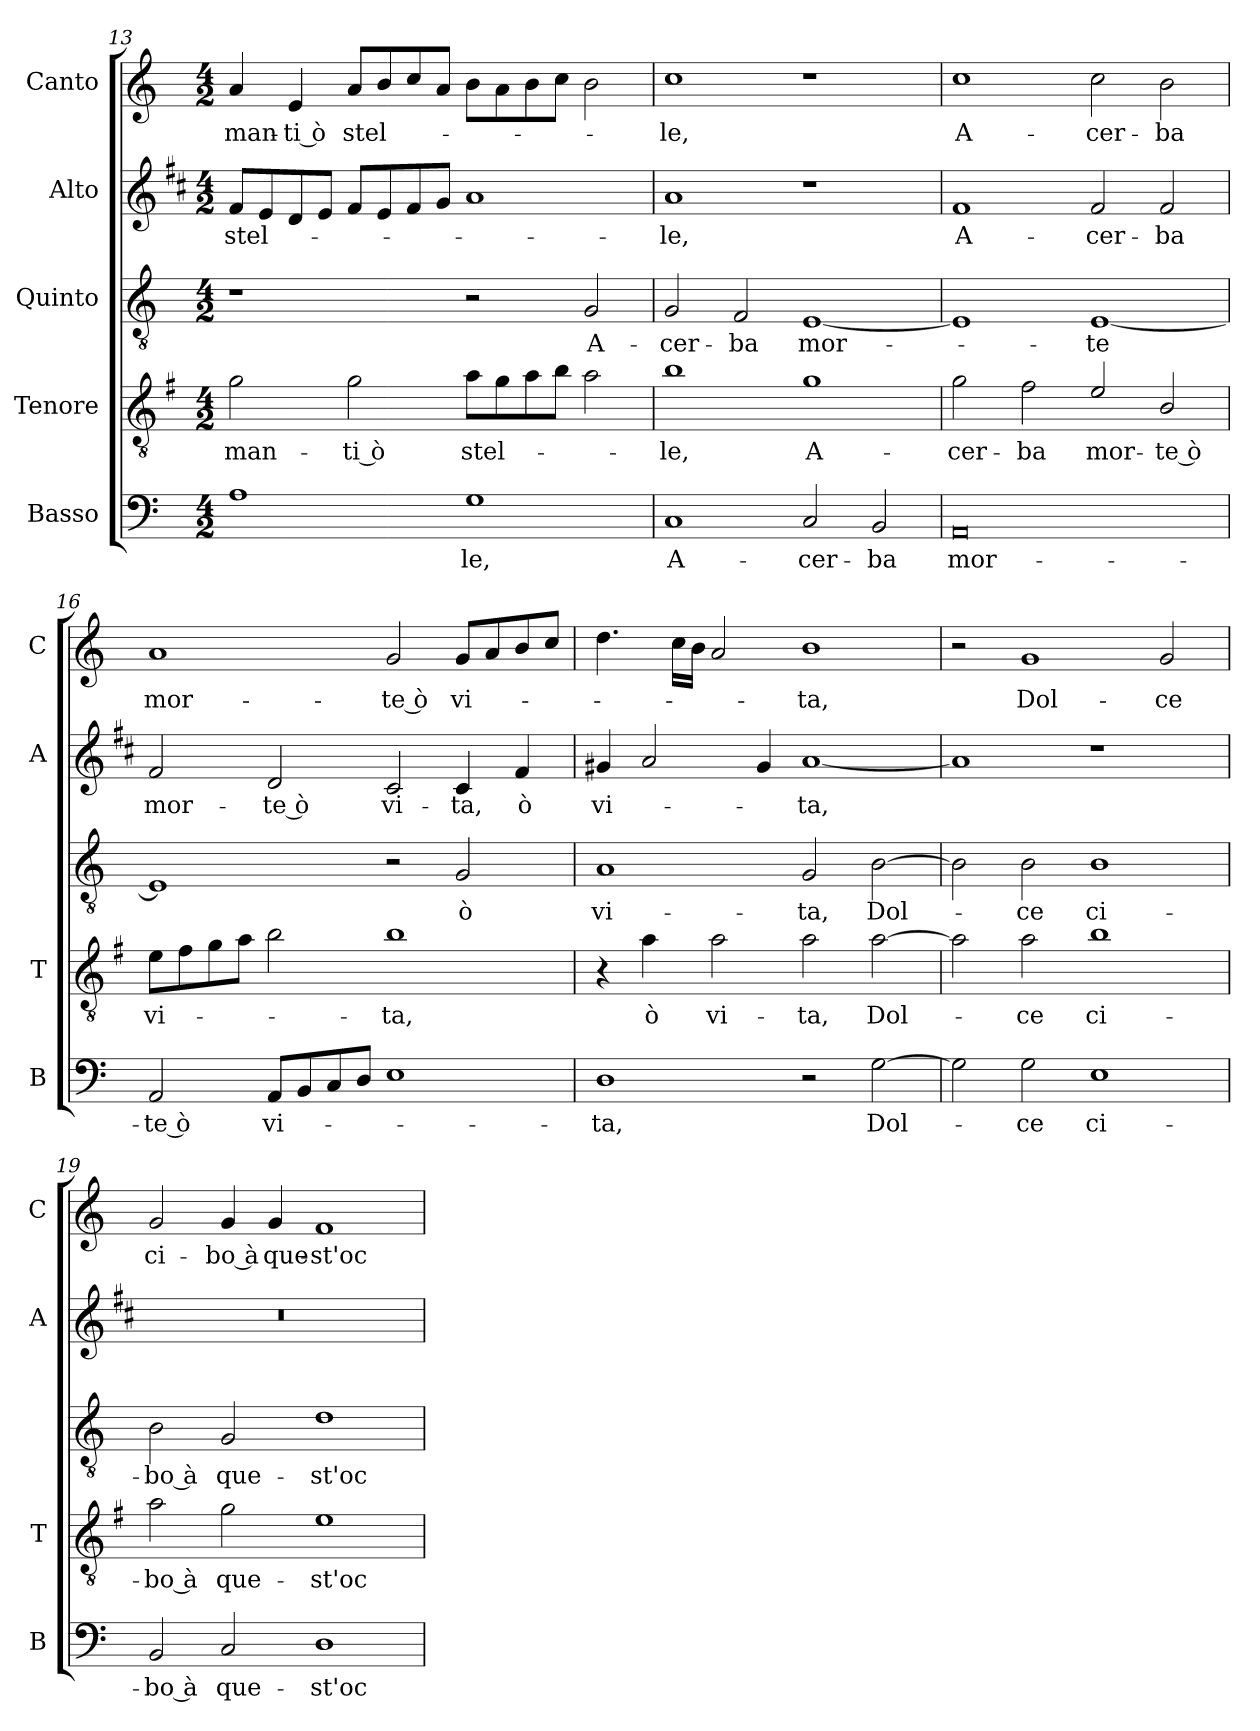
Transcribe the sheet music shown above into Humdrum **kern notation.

**kern	**text	**kern	**text	**kern	**text	**kern	**text	**kern	**text
*part5	*part5	*part4	*part4	*part3	*part3	*part2	*part2	*part1	*part1
*staff5	*staff5	*staff4	*staff4	*staff3	*staff3	*staff2	*staff2	*staff1	*staff1
*I"Basso	*	*I"Tenore	*	*I"Quinto	*	*I"Alto	*	*I"Canto	*
*I'B	*	*I'T	*	*	*	*I'A	*	*I'C	*
!!LO:LB:g=z
*clefF4	*	*clefGv2	*	*clefGv2	*	*clefG2	*	*clefG2	*
*	*	*ITrd4c7	*	*	*	*ITrd1c2	*	*	*
*k[]	*	*k[]	*	*k[]	*	*k[]	*	*k[]	*
*C:	*	*C:	*	*C:	*	*C:	*	*C:	*
*M4/2	*	*M4/2	*	*M4/2	*	*M4/2	*	*M4/2	*
=13	=13	=13	=13	=13	=13	=13	=13	=13	=13
!	!	!	!LO:LY:b	!	!	!	!LO:LY:b	!	!LO:LY:b
1A	.	2c\	-man-	1r	.	8e/L	stel-	4a/	-man-
.	.	.	.	.	.	8d/	.	.	.
!	!	!	!	!	!	!	!	!	!LO:LY:b
.	.	.	.	.	.	8c/	.	4e/	-ti ò
.	.	.	.	.	.	8d/J	.	.	.
!	!	!	!LO:LY:b	!	!	!	!	!	!LO:LY:b
.	.	2c\	-ti ò	.	.	8e/L	.	8a/L	stel-
.	.	.	.	.	.	8d/	.	8b/	.
.	.	.	.	.	.	8e/	.	8cc/	.
.	.	.	.	.	.	8f/J	.	8a/J	.
!	!LO:LY:b	!	!LO:LY:b	!	!	!	!	!	!
1G	-le,	8d\L	stel-	2r	.	1g	.	8b\L	.
.	.	8c\	.	.	.	.	.	8a\	.
.	.	8d\	.	.	.	.	.	8b\	.
.	.	8e\J	.	.	.	.	.	8cc\J	.
!	!	!	!	!	!LO:LY:b	!	!	!	!
.	.	2d\	.	2G/	A-	.	.	2b\	.
=14	=14	=14	=14	=14	=14	=14	=14	=14	=14
!	!LO:LY:b	!	!LO:LY:b	!	!LO:LY:b	!	!LO:LY:b	!	!LO:LY:b
1C	A-	1e	-le,	2G/	-cer-	1g	-le,	1cc	-le,
!	!	!	!	!	!LO:LY:b	!	!	!	!
.	.	.	.	2F/	-ba	.	.	.	.
!	!LO:LY:b	!	!LO:LY:b	!	!LO:LY:b	!	!	!	!
2C/	-cer-	1c	A-	[1E	mor-	1r	.	1r	.
!	!LO:LY:b	!	!	!	!	!	!	!	!
2BB/	-ba	.	.	.	.	.	.	.	.
=15	=15	=15	=15	=15	=15	=15	=15	=15	=15
!	!LO:LY:b	!	!LO:LY:b	!	!	!	!LO:LY:b	!	!LO:LY:b
0AA	mor-	2c\	-cer-	1E]	.	1e	A-	1cc	A-
!	!	!	!LO:LY:b	!	!	!	!	!	!
.	.	2B\	-ba	.	.	.	.	.	.
!	!	!	!LO:LY:b	!	!LO:LY:b	!	!LO:LY:b	!	!LO:LY:b
.	.	2A/	mor-	[1E	-te	2e/	-cer-	2cc\	-cer-
!	!	!	!LO:LY:b	!	!	!	!LO:LY:b	!	!LO:LY:b
.	.	2E/	-te ò	.	.	2e/	-ba	2b\	-ba
=16	=16	=16	=16	=16	=16	=16	=16	=16	=16
!	!LO:LY:b	!	!LO:LY:b	!	!	!	!LO:LY:b	!	!LO:LY:b
2AA/	-te ò	8A\L	vi-	1E]	.	2e/	mor-	1a	mor-
.	.	8B\	.	.	.	.	.	.	.
.	.	8c\	.	.	.	.	.	.	.
.	.	8d\J	.	.	.	.	.	.	.
!	!LO:LY:b	!	!	!	!	!	!LO:LY:b	!	!
8AA/L	vi-	2e\	.	.	.	2c/	-te ò	.	.
8BB/	.	.	.	.	.	.	.	.	.
8C/	.	.	.	.	.	.	.	.	.
8D/J	.	.	.	.	.	.	.	.	.
!	!	!	!LO:LY:b	!	!	!	!LO:LY:b	!	!LO:LY:b
1E	.	1e	-ta,	2r	.	2B/	vi-	2g/	-te ò
!	!	!	!	!	!LO:LY:b	!	!LO:LY:b	!	!LO:LY:b
.	.	.	.	2G/	ò	4B/	-ta,	8g/L	vi-
.	.	.	.	.	.	.	.	8a/	.
!	!	!	!	!	!	!	!LO:LY:b	!	!
.	.	.	.	.	.	4e/	ò	8b/	.
.	.	.	.	.	.	.	.	8cc/J	.
!!LO:LB:g=z
=17	=17	=17	=17	=17	=17	=17	=17	=17	=17
!	!LO:LY:b	!	!	!	!LO:LY:b	!	!LO:LY:b	!	!
1D	-ta,	4r	.	1A	vi-	4f#X/	vi-	4.dd\	.
!	!	!	!LO:LY:b	!	!	!	!	!	!
.	.	4d\	ò	.	.	2g/	.	.	.
.	.	.	.	.	.	.	.	16cc\LL	.
.	.	.	.	.	.	.	.	16b\JJ	.
!	!	!	!LO:LY:b	!	!	!	!	!	!
.	.	2d\	vi-	.	.	.	.	2a/	.
.	.	.	.	.	.	4f#/	.	.	.
!	!	!	!LO:LY:b	!	!LO:LY:b	!	!LO:LY:b	!	!LO:LY:b
2r	.	2d\	-ta,	2G/	-ta,	[1g	-ta,	1b	-ta,
!	!LO:LY:b	!	!LO:LY:b	!	!LO:LY:b	!	!	!	!
[2G\	Dol-	[2d\	Dol-	[2B\	Dol-	.	.	.	.
=18	=18	=18	=18	=18	=18	=18	=18	=18	=18
2G\]	.	2d\]	.	2B\]	.	1g]	.	2r	.
!	!LO:LY:b	!	!LO:LY:b	!	!LO:LY:b	!	!	!	!LO:LY:b
2G\	-ce	2d\	-ce	2B\	-ce	.	.	1g	Dol-
!	!LO:LY:b	!	!LO:LY:b	!	!LO:LY:b	!	!	!	!
1E	ci-	1e	ci-	1B	ci-	1r	.	.	.
!	!	!	!	!	!	!	!	!	!LO:LY:b
.	.	.	.	.	.	.	.	2g/	-ce
=19	=19	=19	=19	=19	=19	=19	=19	=19	=19
!	!LO:LY:b	!	!LO:LY:b	!	!LO:LY:b	!	!	!	!LO:LY:b
2BB/	-bo à	2d\	-bo à	2B\	-bo à	0r	.	2g/	ci-
!	!LO:LY:b	!	!LO:LY:b	!	!LO:LY:b	!	!	!	!LO:LY:b
2C/	que-	2c\	que-	2G/	que-	.	.	4g/	-bo à
!	!	!	!	!	!	!	!	!	!LO:LY:b
.	.	.	.	.	.	.	.	4g/	que-
!	!LO:LY:b	!	!LO:LY:b	!	!LO:LY:b	!	!	!	!LO:LY:b
1D	-st'oc-	1A	-st'oc-	1d	-st'oc-	.	.	1f	-st'oc-
=	=	=	=	=	=	=	=	=	=
*-	*-	*-	*-	*-	*-	*-	*-	*-	*-
